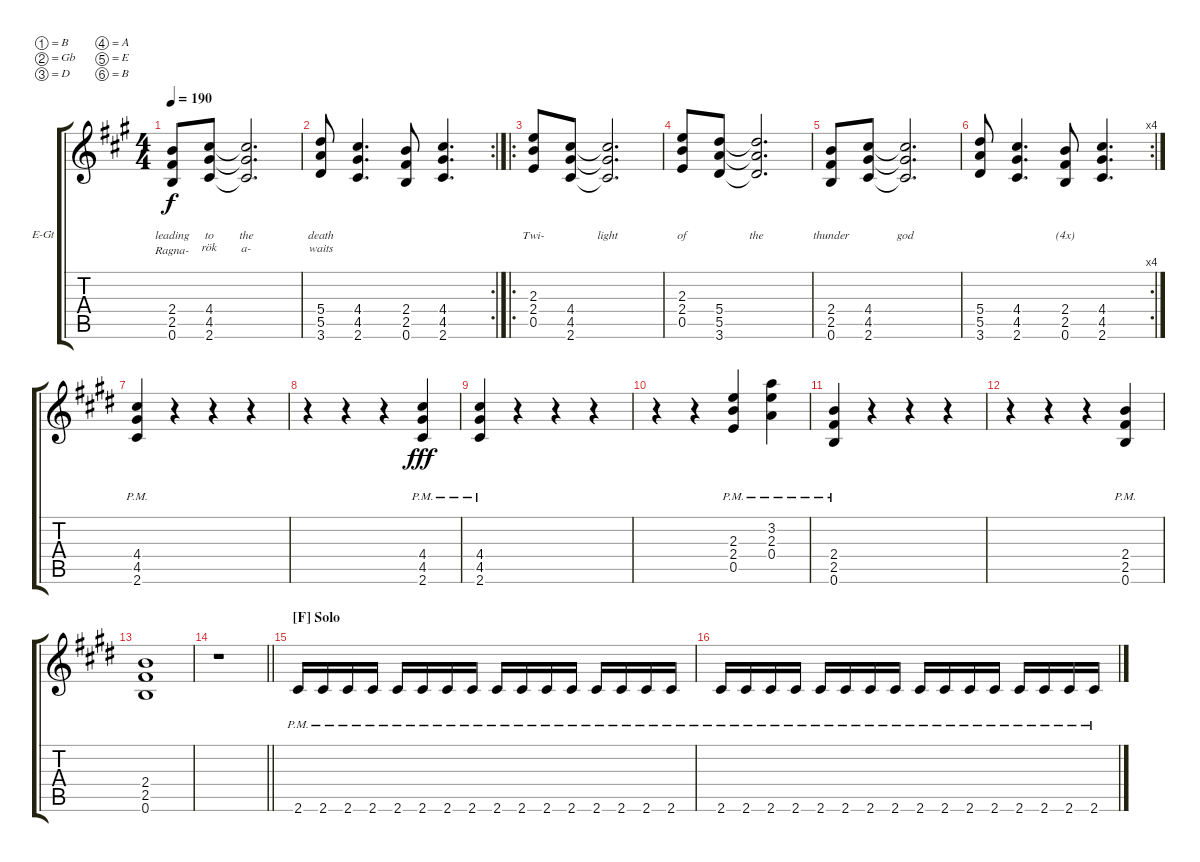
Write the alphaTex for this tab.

\bracketExtendMode groupsimilarinstruments
\firstSystemTrackNameOrientation horizontal
\otherSystemsTrackNameOrientation horizontal
\track ("Rhythm" "E-Gt") {instrument distortionguitar}
\staff {score tabs}
\tuning (B3 Gb3 D3 A2 E2 B1)
\ts (4 4)
\tempo 190
\clef g2
\scale
0.20429
\ks f#minor
(2.4 2.5 0.6).8{ot 8vb lyrics (0 "") lyrics (1 "") lyrics (2 "") lyrics (3 "leading") lyrics (4 "Ragna-") dy f} (4.4 4.5 2.6).8{ot 8vb lyrics (0 "") lyrics (1 "") lyrics (2 "") lyrics (3 "to") lyrics (4 "rök")} (4.4{t} 4.5{t} 2.6{t}).2{d ot 8vb lyrics (0 "") lyrics (1 "") lyrics (2 "") lyrics (3 "the") lyrics (4 "a-")} |
\rc 2
(5.4 5.5 3.6).8{ot 8vb lyrics (0 "") lyrics (1 "") lyrics (2 "") lyrics (3 "death") lyrics (4 "waits")} (4.4 4.5 2.6).4{d ot 8vb lyrics (0 "") lyrics (1 "") lyrics (2 "") lyrics (3 "") lyrics (4 "")} (2.4 2.5 0.6).8{ot 8vb lyrics (0 "") lyrics (1 "") lyrics (2 "") lyrics (3 "") lyrics (4 "")} (4.4 4.5 2.6).4{d ot 8vb lyrics (0 "") lyrics (1 "") lyrics (2 "") lyrics (3 "") lyrics (4 "")} |
\ro
(2.3 2.4 0.5).8{ot 8vb lyrics (0 "") lyrics (1 "") lyrics (2 "") lyrics (3 "Twi-") lyrics (4 "")} (4.4 4.5 2.6).8{ot 8vb lyrics (0 "") lyrics (1 "") lyrics (2 "") lyrics (3 "") lyrics (4 "")} (4.4{t} 4.5{t} 2.6{t}).2{d ot 8vb lyrics (0 "") lyrics (1 "") lyrics (2 "") lyrics (3 "light") lyrics (4 "")} |
(2.3 2.4 0.5).8{ot 8vb lyrics (0 "") lyrics (1 "") lyrics (2 "") lyrics (3 "of") lyrics (4 "")} (5.4 5.5 3.6).8{ot 8vb lyrics (0 "") lyrics (1 "") lyrics (2 "") lyrics (3 "") lyrics (4 "")} (5.4{t} 5.5{t} 3.6{t}).2{d ot 8vb lyrics (0 "") lyrics (1 "") lyrics (2 "") lyrics (3 "the") lyrics (4 "")} |
(2.4 2.5 0.6).8{ot 8vb lyrics (0 "") lyrics (1 "") lyrics (2 "") lyrics (3 "thunder") lyrics (4 "")} (4.4 4.5 2.6).8{ot 8vb lyrics (0 "") lyrics (1 "") lyrics (2 "") lyrics (3 "") lyrics (4 "")} (4.4{t} 4.5{t} 2.6{t}).2{d ot 8vb lyrics (0 "") lyrics (1 "") lyrics (2 "") lyrics (3 "god") lyrics (4 "")} |
\rc 4
(5.4 5.5 3.6).8{ot 8vb lyrics (0 "") lyrics (1 "") lyrics (2 "") lyrics (3 "") lyrics (4 "")} (4.4 4.5 2.6).4{d ot 8vb lyrics (0 "") lyrics (1 "") lyrics (2 "") lyrics (3 "") lyrics (4 "")} (2.4 2.5 0.6).8{ot 8vb lyrics (0 "") lyrics (1 "") lyrics (2 "") lyrics (3 "(4x)") lyrics (4 "")} (4.4 4.5 2.6).4{d ot 8vb lyrics (0 "") lyrics (1 "") lyrics (2 "") lyrics (3 "") lyrics (4 "")} |
\ks c#minor
(4.4{pm} 4.5{pm} 2.6{pm}).4{ot 8vb lyrics (0 "") lyrics (1 "") lyrics (2 "") lyrics (3 "") lyrics (4 "")} r.4 r.4 r.4 |
r.4 r.4 r.4 (4.4{pm} 4.5{pm} 2.6{pm}).4{ot 8vb lyrics (0 "") lyrics (1 "") lyrics (2 "") lyrics (3 "") lyrics (4 "") dy fff} |
(4.4{pm} 4.5{pm} 2.6{pm}).4{ot 8vb lyrics (0 "") lyrics (1 "") lyrics (2 "") lyrics (3 "") lyrics (4 "")} r.4 r.4 r.4 |
r.4 r.4 (2.3{pm} 2.4{pm} 0.5{pm}).4{ot 8vb lyrics (0 "") lyrics (1 "") lyrics (2 "") lyrics (3 "") lyrics (4 "")} (3.2{pm} 2.3{pm} 0.4{pm}).4{ot 8vb lyrics (0 "") lyrics (1 "") lyrics (2 "") lyrics (3 "") lyrics (4 "")} |
(2.4{pm} 2.5{pm} 0.6{pm}).4{ot 8vb lyrics (0 "") lyrics (1 "") lyrics (2 "") lyrics (3 "") lyrics (4 "")} r.4 r.4 r.4 |
r.4 r.4 r.4 (2.4{pm} 2.5{pm} 0.6{pm}).4{ot 8vb lyrics (0 "") lyrics (1 "") lyrics (2 "") lyrics (3 "") lyrics (4 "")} |
(2.4 2.5 0.6).1{ot 8vb lyrics (0 "") lyrics (1 "") lyrics (2 "") lyrics (3 "") lyrics (4 "")} |
\barLineRight lightlight
r.1 |
\section ("F" "Solo")
2.6{pm}.16{ot 8vb lyrics (0 "") lyrics (1 "") lyrics (2 "") lyrics (3 "") lyrics (4 "")} 2.6{pm}.16{ot 8vb lyrics (0 "") lyrics (1 "") lyrics (2 "") lyrics (3 "") lyrics (4 "")} 2.6{pm}.16{ot 8vb lyrics (0 "") lyrics (1 "") lyrics (2 "") lyrics (3 "") lyrics (4 "")} 2.6{pm}.16{ot 8vb lyrics (0 "") lyrics (1 "") lyrics (2 "") lyrics (3 "") lyrics (4 "")} 2.6{pm}.16{ot 8vb lyrics (0 "") lyrics (1 "") lyrics (2 "") lyrics (3 "") lyrics (4 "")} 2.6{pm}.16{ot 8vb lyrics (0 "") lyrics (1 "") lyrics (2 "") lyrics (3 "") lyrics (4 "")} 2.6{pm}.16{ot 8vb lyrics (0 "") lyrics (1 "") lyrics (2 "") lyrics (3 "") lyrics (4 "")} 2.6{pm}.16{ot 8vb lyrics (0 "") lyrics (1 "") lyrics (2 "") lyrics (3 "") lyrics (4 "")} 2.6{pm}.16{ot 8vb lyrics (0 "") lyrics (1 "") lyrics (2 "") lyrics (3 "") lyrics (4 "")} 2.6{pm}.16{ot 8vb lyrics (0 "") lyrics (1 "") lyrics (2 "") lyrics (3 "") lyrics (4 "")} 2.6{pm}.16{ot 8vb lyrics (0 "") lyrics (1 "") lyrics (2 "") lyrics (3 "") lyrics (4 "")} 2.6{pm}.16{ot 8vb lyrics (0 "") lyrics (1 "") lyrics (2 "") lyrics (3 "") lyrics (4 "")} 2.6{pm}.16{ot 8vb lyrics (0 "") lyrics (1 "") lyrics (2 "") lyrics (3 "") lyrics (4 "")} 2.6{pm}.16{ot 8vb lyrics (0 "") lyrics (1 "") lyrics (2 "") lyrics (3 "") lyrics (4 "")} 2.6{pm}.16{ot 8vb lyrics (0 "") lyrics (1 "") lyrics (2 "") lyrics (3 "") lyrics (4 "")} 2.6{pm}.16{ot 8vb lyrics (0 "") lyrics (1 "") lyrics (2 "") lyrics (3 "") lyrics (4 "")} |
2.6{pm}.16{ot 8vb lyrics (0 "") lyrics (1 "") lyrics (2 "") lyrics (3 "") lyrics (4 "")} 2.6{pm}.16{ot 8vb lyrics (0 "") lyrics (1 "") lyrics (2 "") lyrics (3 "") lyrics (4 "")} 2.6{pm}.16{ot 8vb lyrics (0 "") lyrics (1 "") lyrics (2 "") lyrics (3 "") lyrics (4 "")} 2.6{pm}.16{ot 8vb lyrics (0 "") lyrics (1 "") lyrics (2 "") lyrics (3 "") lyrics (4 "")} 2.6{pm}.16{ot 8vb lyrics (0 "") lyrics (1 "") lyrics (2 "") lyrics (3 "") lyrics (4 "")} 2.6{pm}.16{ot 8vb lyrics (0 "") lyrics (1 "") lyrics (2 "") lyrics (3 "") lyrics (4 "")} 2.6{pm}.16{ot 8vb lyrics (0 "") lyrics (1 "") lyrics (2 "") lyrics (3 "") lyrics (4 "")} 2.6{pm}.16{ot 8vb lyrics (0 "") lyrics (1 "") lyrics (2 "") lyrics (3 "") lyrics (4 "")} 2.6{pm}.16{ot 8vb lyrics (0 "") lyrics (1 "") lyrics (2 "") lyrics (3 "") lyrics (4 "")} 2.6{pm}.16{ot 8vb lyrics (0 "") lyrics (1 "") lyrics (2 "") lyrics (3 "") lyrics (4 "")} 2.6{pm}.16{ot 8vb lyrics (0 "") lyrics (1 "") lyrics (2 "") lyrics (3 "") lyrics (4 "")} 2.6{pm}.16{ot 8vb lyrics (0 "") lyrics (1 "") lyrics (2 "") lyrics (3 "") lyrics (4 "")} 2.6{pm}.16{ot 8vb lyrics (0 "") lyrics (1 "") lyrics (2 "") lyrics (3 "") lyrics (4 "")} 2.6{pm}.16{ot 8vb lyrics (0 "") lyrics (1 "") lyrics (2 "") lyrics (3 "") lyrics (4 "")} 2.6{pm}.16{ot 8vb lyrics (0 "") lyrics (1 "") lyrics (2 "") lyrics (3 "") lyrics (4 "")} 2.6{pm}.16{ot 8vb lyrics (0 "") lyrics (1 "") lyrics (2 "") lyrics (3 "") lyrics (4 "")}
